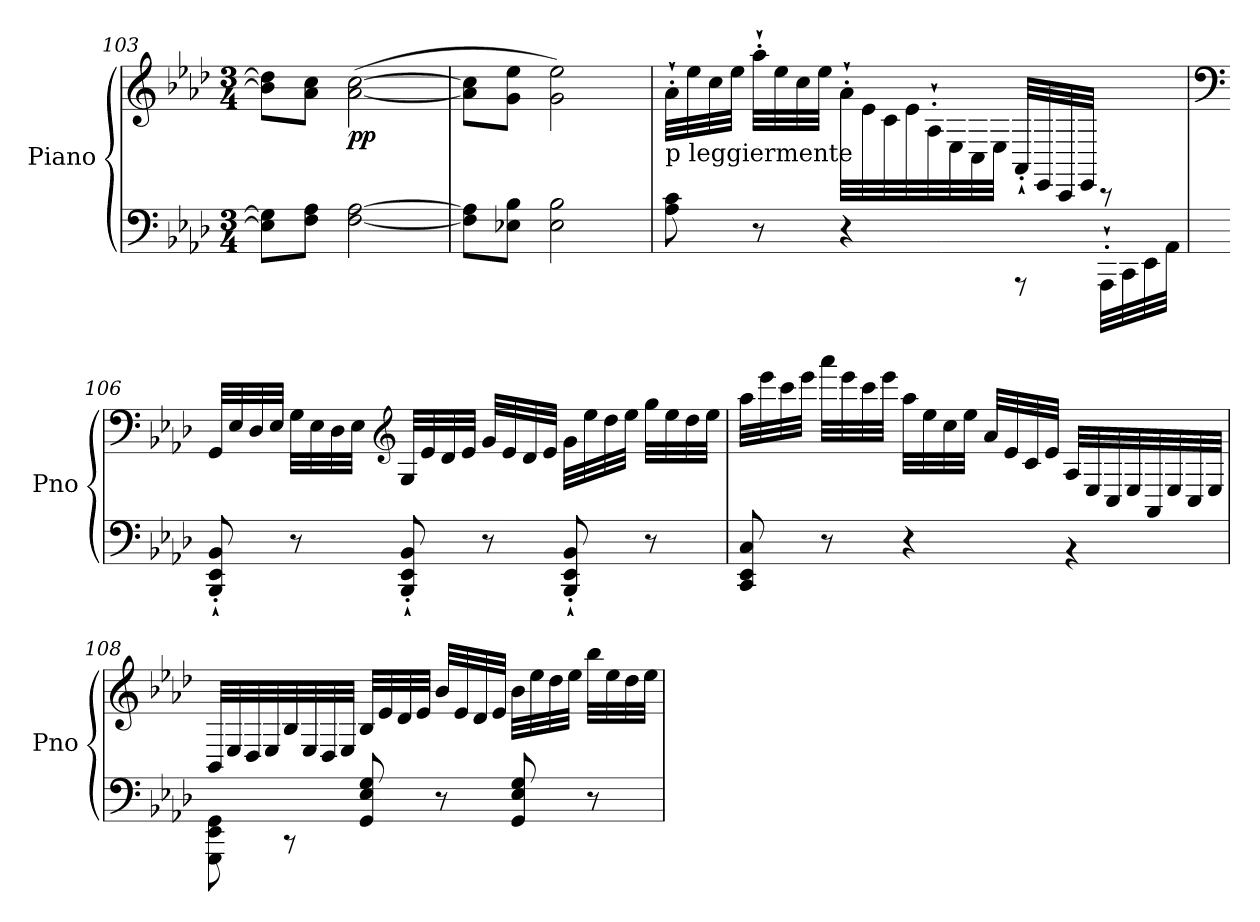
**kern	**kern	**dynam
*part1	*part1	*part1
*staff2	*staff1	*staff1/2
*I"Piano	*	*
*I'Pno	*	*
*clefF4	*clefG2	*
*k[b-e-a-d-]	*k[b-e-a-d-]	*
*A-:	*A-:	*
*M3/4	*M3/4	*
=103	=103	=103
8E\] 8G\]L	8b-\] 8dd-\]L	.
8F\ 8A-\J	8a-\ 8cc\J	.
!	!	!LO:DY:b
[2F\ [2A-\	(>[2a-\ [2cc\	pp
=104	=104	=104
8F\] 8A-\]L	8a-\] 8cc\]L	.
8E-X\ 8B-\J	8g\ 8ee-\J	.
2E-\ 2B-\	2g\ 2ee-\)	.
=105	=105	=105
!	!LO:TX:b:t=p leggiermente	!
8A-\ 8c\	32a-'`\LLL	.
.	32ee-\	.
.	32cc\	.
.	32ee-\JJJ	.
8r	32aa-'`\LLL	.
.	32ee-\	.
.	32cc\	.
.	32ee-\JJJ	.
4r	32a-'`\LLL	.
.	32e-\	.
.	32c\	.
.	32e-\	.
.	32A-'`\	.
.	32E-\	.
.	32C\	.
.	32E-\JJJ	.
8rAAA	32AA-'`/LLL	.
.	32EE-/	.
.	32CC/	.
.	32EE-/JJJ	.
32AAA-'`\LLL	8rCC	.
32CC\	.	.
32EE-\	.	.
32AA-\JJJ	.	.
!!LO:LB:g=z
=106	=106	=106
*	*clefF4	*
8BBB-/'` 8EE-/'` 8BB-/'`	32GG/LLL	.
.	32E-/	.
.	32D-/	.
.	32E-/JJJ	.
8r	32G\LLL	.
.	32E-\	.
.	32D-\	.
.	32E-\JJJ	.
*	*clefG2	*
8BBB-/'` 8EE-/'` 8BB-/'`	32G/LLL	.
.	32e-/	.
.	32d-/	.
.	32e-/JJJ	.
8r	32g/LLL	.
.	32e-/	.
.	32d-/	.
.	32e-/JJJ	.
8BBB-/'` 8EE-/'` 8BB-/'`	32g\LLL	.
.	32ee-\	.
.	32dd-\	.
.	32ee-\JJJ	.
8r	32gg\LLL	.
.	32ee-\	.
.	32dd-\	.
.	32ee-\JJJ	.
!!LO:PB:g=z
=107	=107	=107
8CC/ 8EE-/ 8C/	32aa-\LLL	.
.	32eee-\	.
.	32ccc\	.
.	32eee-\JJJ	.
8r	32aaa-\LLL	.
.	32eee-\	.
.	32ccc\	.
.	32eee-\JJJ	.
4r	32aa-\LLL	.
.	32ee-\	.
.	32cc\	.
.	32ee-\JJJ	.
.	32a-/LLL	.
.	32e-/	.
.	32c/	.
.	32e-/JJJ	.
4rBB	32A-/LLL	.
.	32E-/	.
.	32C/	.
.	32E-/	.
.	32AA-/	.
.	32E-/	.
.	32C/	.
.	32E-/JJJ	.
!!LO:LB:g=z
=108	=108	=108
8GGG\ 8EE-\ 8GG\	32BB-/LLL	.
.	32E-/	.
.	32D-/	.
.	32E-/	.
8rCC	32B-/	.
.	32E-/	.
.	32D-/	.
.	32E-/JJJ	.
8GG/ 8E-/ 8G/	32B-/LLL	.
.	32e-/	.
.	32d-/	.
.	32e-/JJJ	.
8r	32b-/LLL	.
.	32e-/	.
.	32d-/	.
.	32e-/JJJ	.
8GG/ 8E-/ 8G/	32b-\LLL	.
.	32ee-\	.
.	32dd-\	.
.	32ee-\JJJ	.
8r	32bb-\LLL	.
.	32ee-\	.
.	32dd-\	.
.	32ee-\JJJ	.
=	=	=
*-	*-	*-
